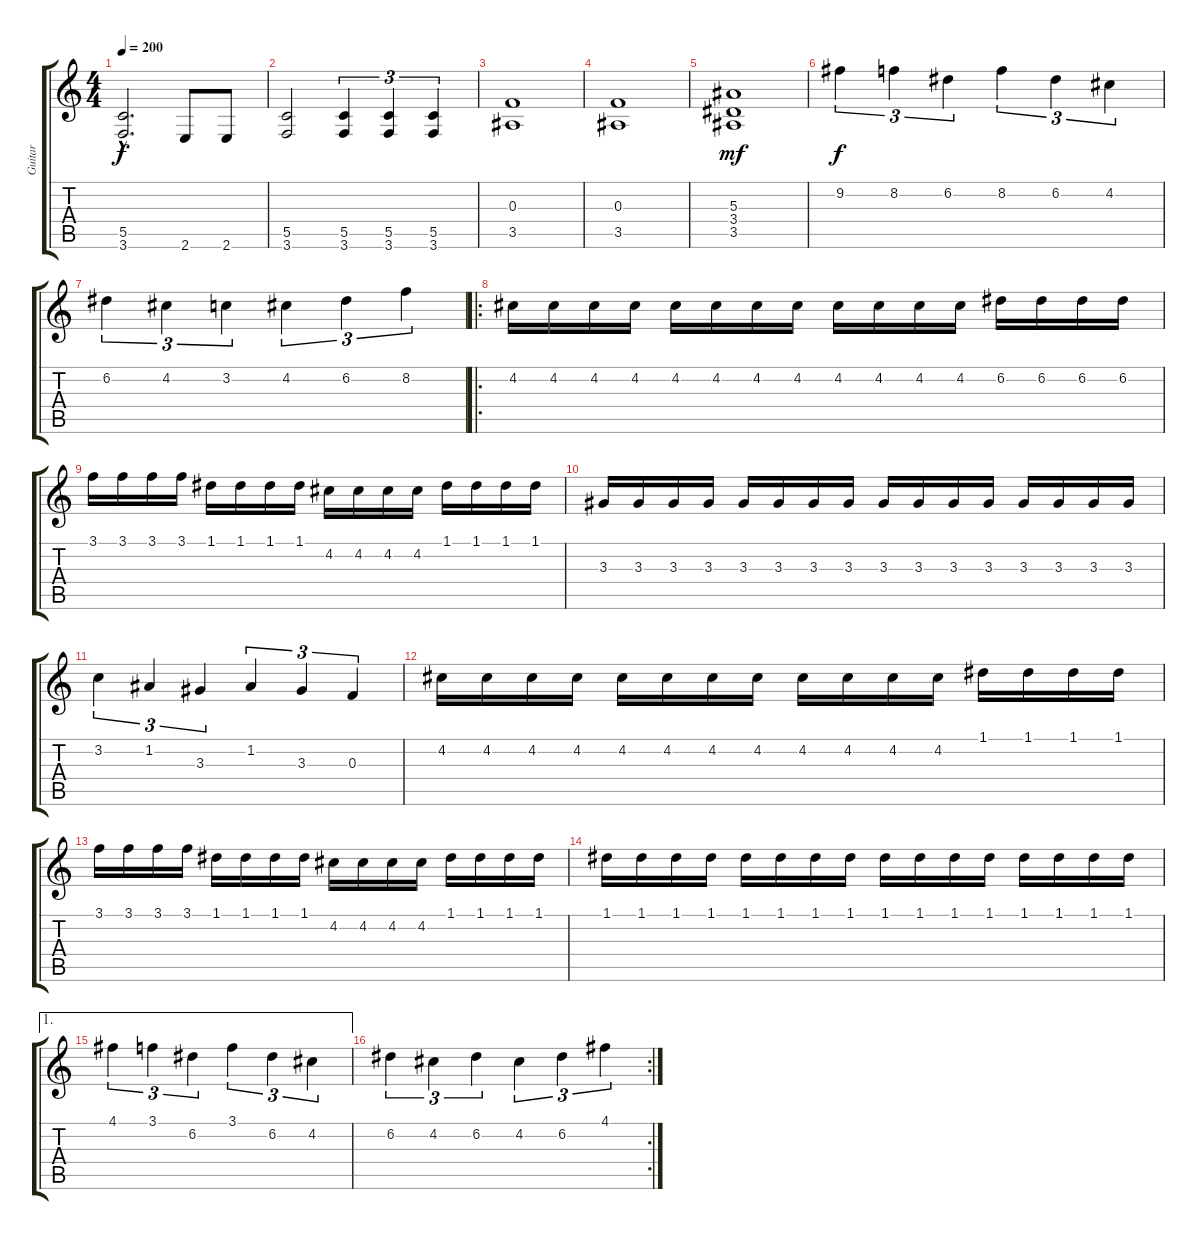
\track ("Guitar " "Guitar ") {instrument overdrivenguitar}
\staff {score tabs}
\tuning (D4 A3 F3 C3 G2 D2) {hide}
\ts (4 4)
\tempo 200
\clef g2
\ks c
(5.5{hac} 3.6{hac}).2{d dy f} 2.6.8 2.6.8 |
(5.5 3.6).2 (5.5 3.6).4{tu (3 2)} (5.5 3.6).4{tu (3 2)} (5.5 3.6).4{tu (3 2)} |
(0.3 3.5).1 |
(0.3 3.5).1 |
(5.3 3.4 3.5).1{dy mf} |
9.2.4{tu (3 2) dy f} 8.2.4{tu (3 2)} 6.2.4{tu (3 2)} 8.2.4{tu (3 2)} 6.2.4{tu (3 2)} 4.2.4{tu (3 2)} |
6.2.4{tu (3 2)} 4.2.4{tu (3 2)} 3.2.4{tu (3 2)} 4.2.4{tu (3 2)} 6.2.4{tu (3 2)} 8.2.4{tu (3 2)} |
\ro
4.2.16 4.2.16 4.2.16 4.2.16 4.2.16 4.2.16 4.2.16 4.2.16 4.2.16 4.2.16 4.2.16 4.2.16 6.2.16 6.2.16 6.2.16 6.2.16 |
3.1.16 3.1.16 3.1.16 3.1.16 1.1.16 1.1.16 1.1.16 1.1.16 4.2.16 4.2.16 4.2.16 4.2.16 1.1.16 1.1.16 1.1.16 1.1.16 |
3.3.16 3.3.16 3.3.16 3.3.16 3.3.16 3.3.16 3.3.16 3.3.16 3.3.16 3.3.16 3.3.16 3.3.16 3.3.16 3.3.16 3.3.16 3.3.16 |
3.2.4{tu (3 2)} 1.2.4{tu (3 2)} 3.3.4{tu (3 2)} 1.2.4{tu (3 2)} 3.3.4{tu (3 2)} 0.3.4{tu (3 2)} |
4.2.16 4.2.16 4.2.16 4.2.16 4.2.16 4.2.16 4.2.16 4.2.16 4.2.16 4.2.16 4.2.16 4.2.16 1.1.16 1.1.16 1.1.16 1.1.16 |
3.1.16 3.1.16 3.1.16 3.1.16 1.1.16 1.1.16 1.1.16 1.1.16 4.2.16 4.2.16 4.2.16 4.2.16 1.1.16 1.1.16 1.1.16 1.1.16 |
1.1.16 1.1.16 1.1.16 1.1.16 1.1.16 1.1.16 1.1.16 1.1.16 1.1.16 1.1.16 1.1.16 1.1.16 1.1.16 1.1.16 1.1.16 1.1.16 |
\ae 1
4.1.4{tu (3 2)} 3.1.4{tu (3 2)} 6.2.4{tu (3 2)} 3.1.4{tu (3 2)} 6.2.4{tu (3 2)} 4.2.4{tu (3 2)} |
\rc 2
6.2.4{tu (3 2)} 4.2.4{tu (3 2)} 6.2.4{tu (3 2)} 4.2.4{tu (3 2)} 6.2.4{tu (3 2)} 4.1.4{tu (3 2)}
